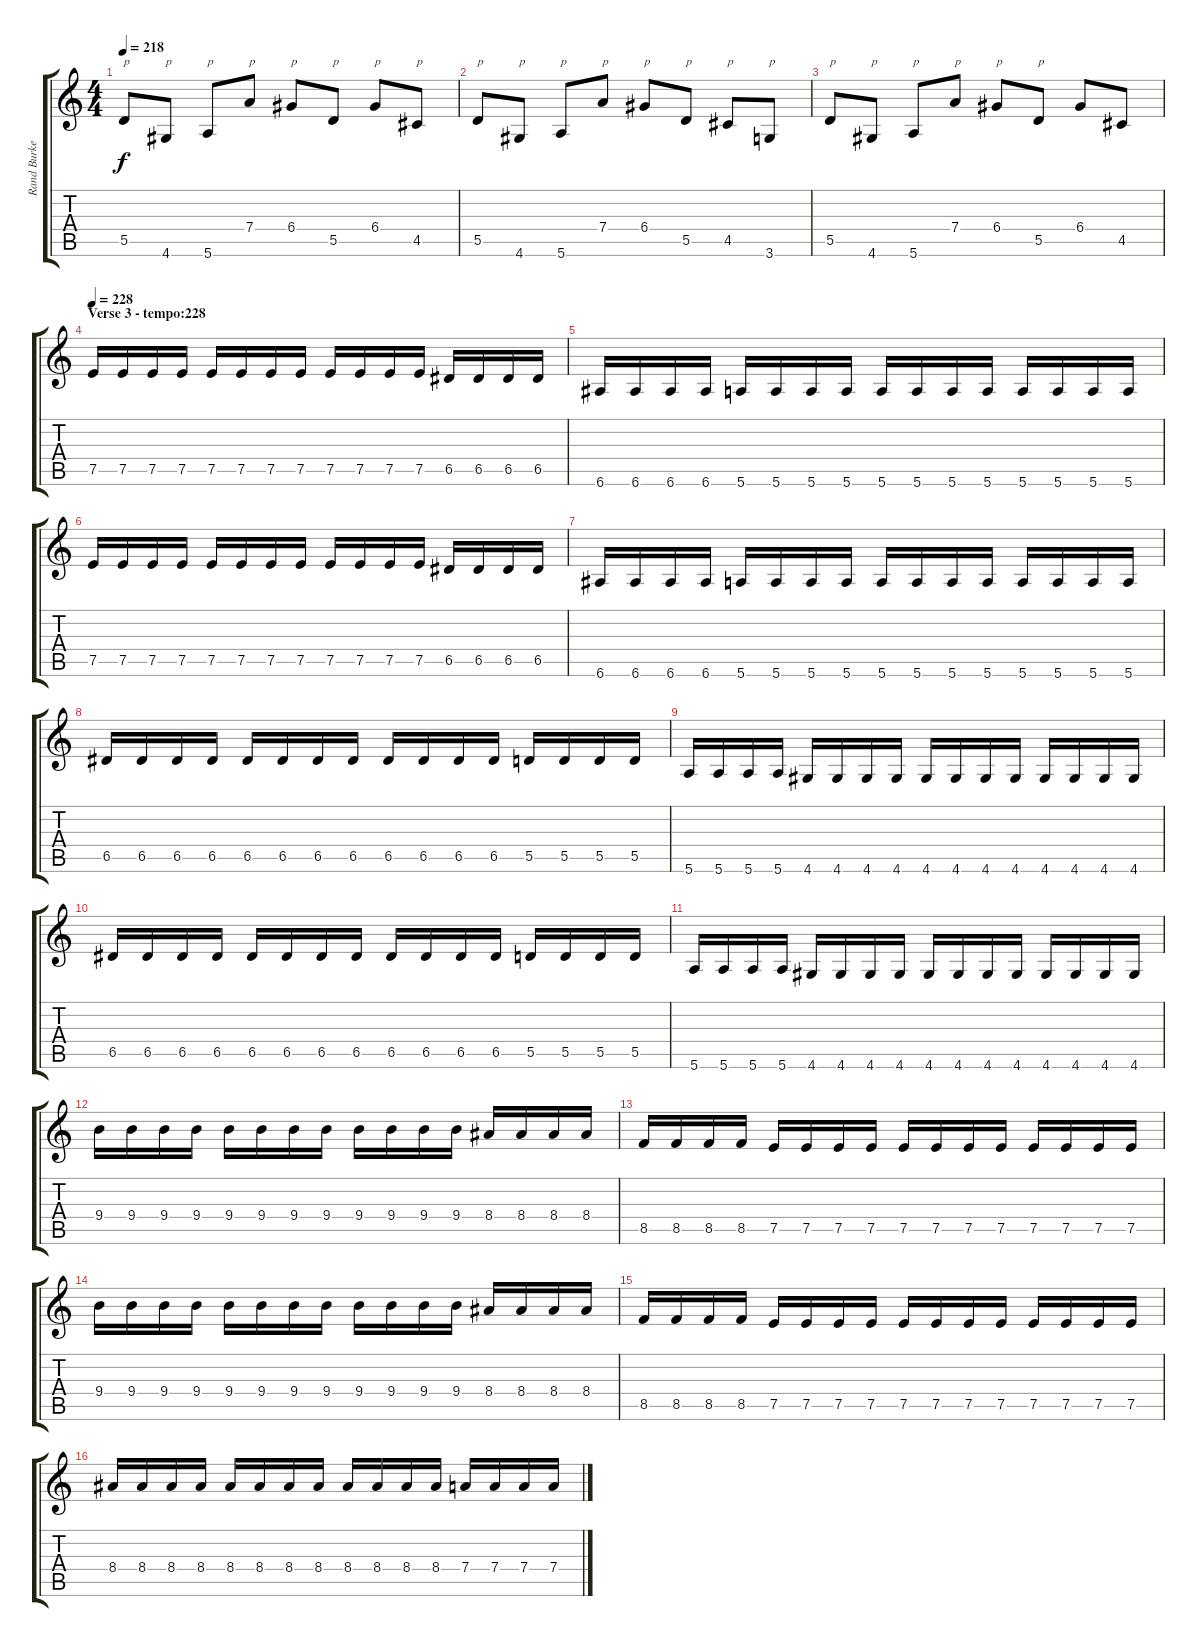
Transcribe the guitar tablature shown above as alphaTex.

\track ("Rand Burkey" "Rand Burke") {instrument distortionguitar}
\staff {score tabs}
\tuning (E4 B3 G3 D3 A2 E2) {hide}
\ts (4 4)
\tempo 218
\clef g2
\ks c
5.5.8{txt "p" dy f} 4.6.8{txt "p"} 5.6.8{txt "p"} 7.4.8{txt "p"} 6.4.8{txt "p"} 5.5.8{txt "p"} 6.4.8{txt "p"} 4.5.8{txt "p"} |
5.5.8{txt "p"} 4.6.8{txt "p"} 5.6.8{txt "p"} 7.4.8{txt "p"} 6.4.8{txt "p"} 5.5.8{txt "p"} 4.5.8{txt "p"} 3.6.8{txt "p"} |
5.5.8{txt "p"} 4.6.8{txt "p"} 5.6.8{txt "p"} 7.4.8{txt "p"} 6.4.8{txt "p"} 5.5.8{txt "p"} 6.4.8 4.5.8 |
\section ("" "Verse 3 - tempo:228")
\tempo 228
7.5.16 7.5.16 7.5.16 7.5.16 7.5.16 7.5.16 7.5.16 7.5.16 7.5.16 7.5.16 7.5.16 7.5.16 6.5.16 6.5.16 6.5.16 6.5.16 |
6.6.16 6.6.16 6.6.16 6.6.16 5.6.16 5.6.16 5.6.16 5.6.16 5.6.16 5.6.16 5.6.16 5.6.16 5.6.16 5.6.16 5.6.16 5.6.16 |
7.5.16 7.5.16 7.5.16 7.5.16 7.5.16 7.5.16 7.5.16 7.5.16 7.5.16 7.5.16 7.5.16 7.5.16 6.5.16 6.5.16 6.5.16 6.5.16 |
6.6.16 6.6.16 6.6.16 6.6.16 5.6.16 5.6.16 5.6.16 5.6.16 5.6.16 5.6.16 5.6.16 5.6.16 5.6.16 5.6.16 5.6.16 5.6.16 |
6.5.16 6.5.16 6.5.16 6.5.16 6.5.16 6.5.16 6.5.16 6.5.16 6.5.16 6.5.16 6.5.16 6.5.16 5.5.16 5.5.16 5.5.16 5.5.16 |
5.6.16 5.6.16 5.6.16 5.6.16 4.6.16 4.6.16 4.6.16 4.6.16 4.6.16 4.6.16 4.6.16 4.6.16 4.6.16 4.6.16 4.6.16 4.6.16 |
6.5.16 6.5.16 6.5.16 6.5.16 6.5.16 6.5.16 6.5.16 6.5.16 6.5.16 6.5.16 6.5.16 6.5.16 5.5.16 5.5.16 5.5.16 5.5.16 |
5.6.16 5.6.16 5.6.16 5.6.16 4.6.16 4.6.16 4.6.16 4.6.16 4.6.16 4.6.16 4.6.16 4.6.16 4.6.16 4.6.16 4.6.16 4.6.16 |
9.4.16 9.4.16 9.4.16 9.4.16 9.4.16 9.4.16 9.4.16 9.4.16 9.4.16 9.4.16 9.4.16 9.4.16 8.4.16 8.4.16 8.4.16 8.4.16 |
8.5.16 8.5.16 8.5.16 8.5.16 7.5.16 7.5.16 7.5.16 7.5.16 7.5.16 7.5.16 7.5.16 7.5.16 7.5.16 7.5.16 7.5.16 7.5.16 |
9.4.16 9.4.16 9.4.16 9.4.16 9.4.16 9.4.16 9.4.16 9.4.16 9.4.16 9.4.16 9.4.16 9.4.16 8.4.16 8.4.16 8.4.16 8.4.16 |
8.5.16 8.5.16 8.5.16 8.5.16 7.5.16 7.5.16 7.5.16 7.5.16 7.5.16 7.5.16 7.5.16 7.5.16 7.5.16 7.5.16 7.5.16 7.5.16 |
8.4.16 8.4.16 8.4.16 8.4.16 8.4.16 8.4.16 8.4.16 8.4.16 8.4.16 8.4.16 8.4.16 8.4.16 7.4.16 7.4.16 7.4.16 7.4.16
